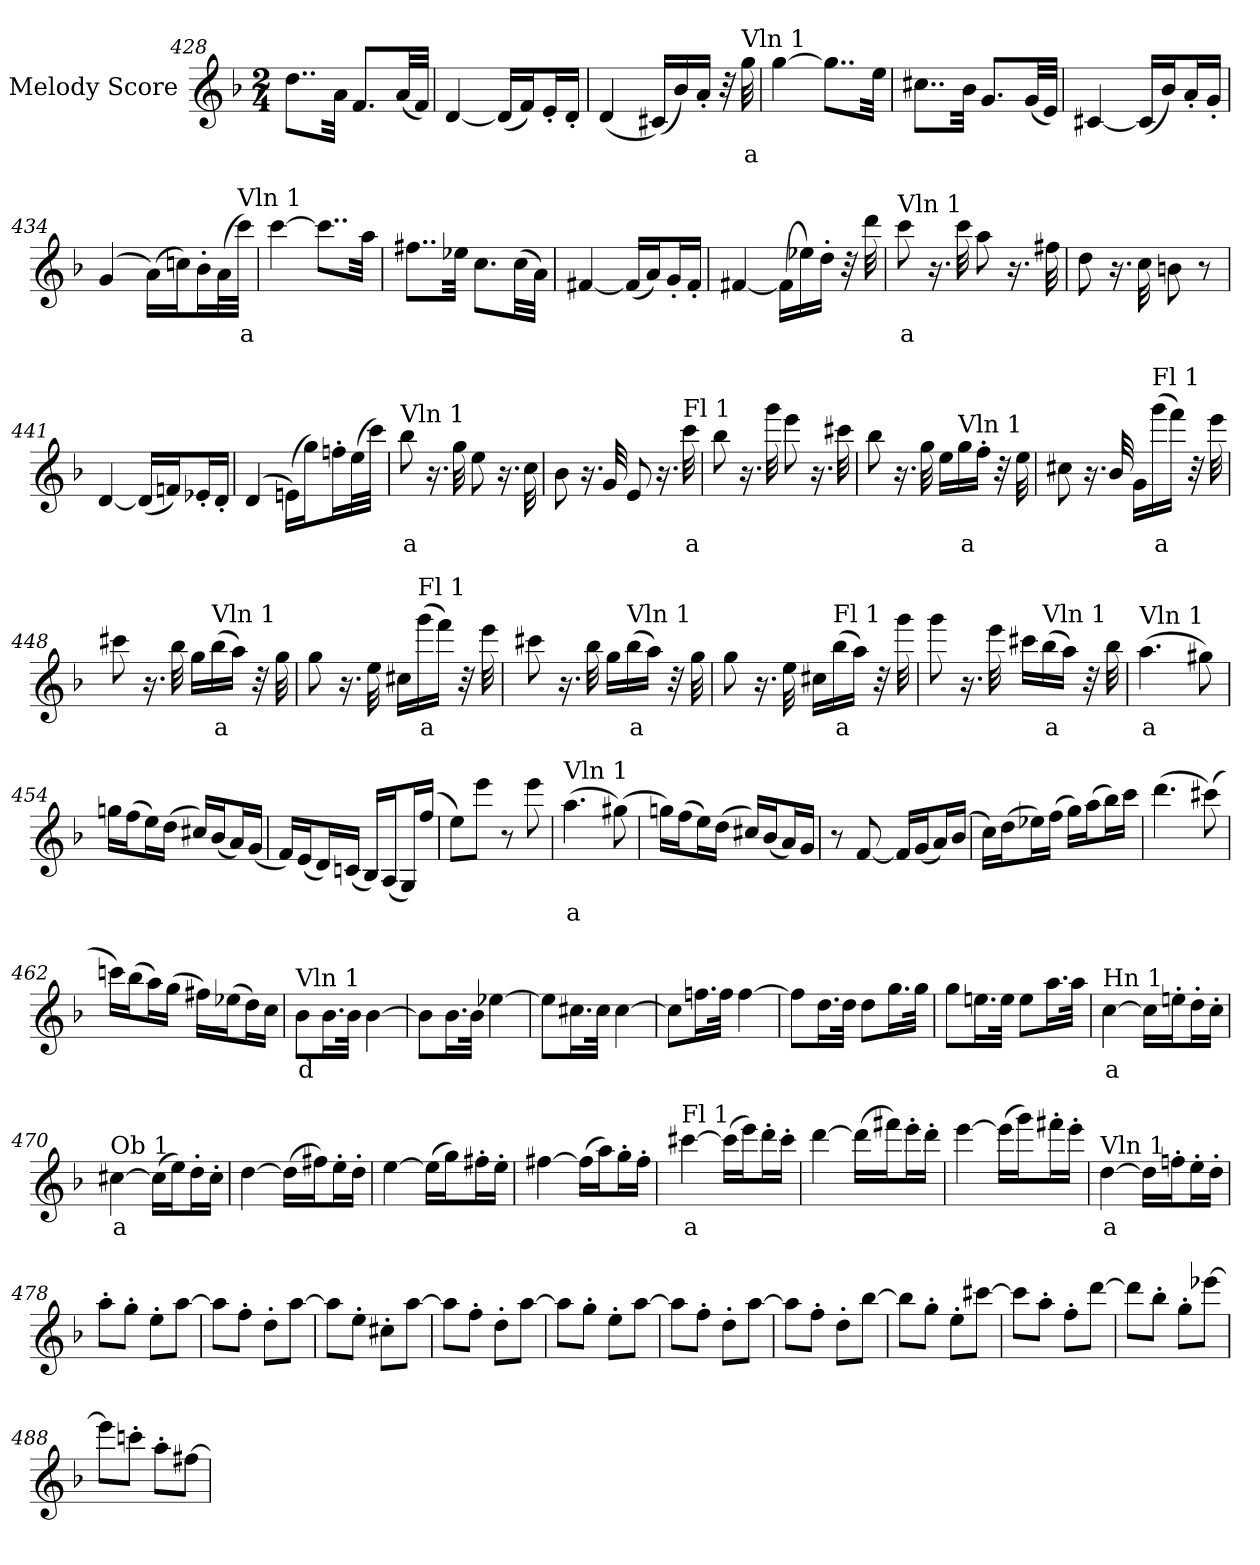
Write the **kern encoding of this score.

**kern	**text
*part1	*part1
*staff1	*staff1
*I"Melody Score	*
*clefG2	*
*k[b-]	*
*M2/4	*
=428	=428
8..dd\L	.
32a\Jkk	.
8.f/L	.
(32a/LL	.
32f/JJJ)	.
=429	=429
[4d/	.
(16d/LL]	.
16f/J)	.
16e'/L	.
16d'/JJ	.
=430	=430
(4d/	.
(16c#X/LL)	.
16b-/)	.
16a'/JJ	.
32r	.
!LO:TX:a:t=Vln 1	!
!	!LO:LY:b:color=#FF0000
32gg\	a
=431	=431
[4gg\	.
8..gg\L]	.
32ee\Jkk	.
=432	=432
8..cc#X\L	.
32b-\Jkk	.
8.g/L	.
(32g/LL	.
32e/JJJ)	.
=433	=433
[4c#X/	.
(16c#/LL]	.
16b-/J)	.
16a'/L	.
16g'/JJ	.
=434	=434
(4g/	.
(16a\LL)	.
16ccn\J)	.
16b-'\L	.
(32a\L	.
!LO:TX:a:t=Vln 1	!
!	!LO:LY:b:color=#FF0000
32ccc\JJJ)	a
=435	=435
[4ccc\	.
8..ccc\L]	.
32aa\Jkk	.
=436	=436
8..ff#X\L	.
32ee-X\Jkk	.
8.cc\L	.
(32cc\LL	.
32a\JJJ)	.
=437	=437
[4f#X/	.
(16f#/LL]	.
16a/J)	.
16g'/L	.
16f#'/JJ	.
=438	=438
[4f#X/	.
(16f#\LL]	.
16ee-X\)	.
16dd'\JJ	.
32r	.
32ddd\	.
=439	=439
!LO:TX:a:t=Vln 1	!
!	!LO:LY:b:color=#FF0000
8ccc\	a
16.r	.
32ccc\	.
8aa\	.
16.r	.
32ff#X\	.
=440	=440
8dd\	.
16.r	.
32cc\	.
8bn\	.
8r	.
=441	=441
[4d/	.
(16d/LL]	.
16fn/J)	.
16e-X'/L	.
16d'/JJ	.
=442	=442
(4d/	.
(16en\LL)	.
16gg\J)	.
16ffn'\L	.
(32ee\L	.
32ccc\JJJ)	.
=443	=443
!LO:TX:a:t=Vln 1	!
!	!LO:LY:b:color=#FF0000
8bb-\	a
16.r	.
32gg\	.
8ee\	.
16.r	.
32cc\	.
=444	=444
8b-\	.
16.r	.
32g/	.
8e/	.
16.r	.
!LO:TX:a:t=Fl 1	!
!	!LO:LY:b:color=#FF0000
32ccc\	a
=445	=445
8bb-\	.
16.r	.
32ggg\	.
8eee\	.
16.r	.
32ccc#X\	.
=446	=446
8bb-\	.
16.r	.
32gg\	.
16ee\LL	.
!LO:TX:a:t=Vln 1	!
!	!LO:LY:b:color=#FF0000
16gg\	a
16ff'\JJ	.
32r	.
32ee\	.
=447	=447
8cc#X\	.
16.r	.
32b-/	.
16g\LL	.
!LO:TX:a:t=Fl 1	!
!	!LO:LY:b:color=#FF0000
(16ggg\	a
16fff\JJ)	.
32r	.
32eee\	.
=448	=448
8ccc#X\	.
16.r	.
32bb-\	.
16gg\LL	.
!LO:TX:a:t=Vln 1	!
!	!LO:LY:b:color=#FF0000
(16bb-\	a
16aa\JJ)	.
32r	.
32gg\	.
=449	=449
8gg\	.
16.r	.
32ee\	.
16cc#X\LL	.
!LO:TX:a:t=Fl 1	!
!	!LO:LY:b:color=#FF0000
(16ggg\	a
16fff\JJ)	.
32r	.
32eee\	.
=450	=450
8ccc#X\	.
16.r	.
32bb-\	.
16gg\LL	.
!LO:TX:a:t=Vln 1	!
!	!LO:LY:b:color=#FF0000
(16bb-\	a
16aa\JJ)	.
32r	.
32gg\	.
=451	=451
8gg\	.
16.r	.
32ee\	.
16cc#X\LL	.
!LO:TX:a:t=Fl 1	!
!	!LO:LY:b:color=#FF0000
(16bb-\	a
16aa\JJ)	.
32r	.
32ggg\	.
=452	=452
8ggg\	.
16.r	.
32eee\	.
16ccc#X\LL	.
!LO:TX:a:t=Vln 1	!
!	!LO:LY:b:color=#FF0000
(16bb-\	a
16aa\JJ)	.
32r	.
32bb-\	.
=453	=453
!LO:TX:a:t=Vln 1	!
!	!LO:LY:b:color=#FF0000
(4.aa\	a
8gg#X\)	.
=454	=454
16ggn\LL	.
(16ff\J	.
16ee\L)	.
(16dd\JJ	.
16cc#X/LL)	.
(16b-/J	.
16a/L)	.
(16g/JJ	.
=455	=455
16f/LL)	.
(16e/J	.
16d/L)	.
(16cn/JJ	.
16B-/LL)	.
(16A/J	.
16G/L)	.
(16ff/JJ	.
=456	=456
8ee\L)	.
8eee\J	.
8r	.
8eee\	.
=457	=457
!LO:TX:a:t=Vln 1	!
!	!LO:LY:b:color=#FF0000
(4.aa\	a
(8gg#X\)	.
=458	=458
16ggn\LL)	.
(16ff\J	.
16ee\L)	.
(16dd\JJ	.
16cc#X/LL)	.
(16b-/J	.
16a/L)	.
16g/JJ	.
=459	=459
8r	.
[8f/	.
16f/LL]	.
(16g/J	.
16a/L)	.
(16b-/JJ	.
=460	=460
16cc\LL)	.
(16dd\J	.
16ee-X\L)	.
(16ff\JJ	.
16gg\LL)	.
(16aa\J	.
16bb-\L)	.
16ccc\JJ	.
=461	=461
(4.ddd\	.
(8ccc#X\)	.
=462	=462
16cccn\LL)	.
(16bb-\J	.
16aa\L)	.
(16gg\JJ	.
16ff#X\LL)	.
(16ee-X\J	.
16dd\L)	.
16cc\JJ	.
=463	=463
!LO:TX:a:t=Vln 1	!
!	!LO:LY:b:color=#FF0000
8b-\L	d
16.b-\L	.
32b-\JJk	.
[4b-\	.
=464	=464
8b-\L]	.
16.b-\L	.
32b-\JJk	.
[4ee-X\	.
=465	=465
8ee-\L]	.
16.cc#X\L	.
32cc#\JJk	.
[4cc#\	.
=466	=466
8cc#\L]	.
16.ffn\L	.
32ff\JJk	.
[4ff\	.
=467	=467
8ff\L]	.
16.dd\L	.
32dd\JJk	.
8dd\L	.
16.gg\L	.
32gg\JJk	.
=468	=468
8gg\L	.
16.een\L	.
32ee\JJk	.
8ee\L	.
16.aa\L	.
32aa\JJk	.
=469	=469
!LO:TX:a:t=Hn 1	!
!	!LO:LY:b:color=#FF0000
[4cc\	a
16cc\LL]	.
16een'\J	.
16dd'\L	.
16cc'\JJ	.
=470	=470
!LO:TX:a:t=Ob 1	!
!	!LO:LY:b:color=#FF0000
[4cc#X\	a
(16cc#\LL]	.
16ee\J)	.
16dd'\L	.
16cc#'\JJ	.
=471	=471
[4dd\	.
(16dd\LL]	.
16ff#X\J)	.
16ee'\L	.
16dd'\JJ	.
=472	=472
[4ee\	.
(16ee\LL]	.
16gg\J)	.
16ff#X'\L	.
16ee'\JJ	.
=473	=473
[4ff#X\	.
(16ff#\LL]	.
16aa\J)	.
16gg'\L	.
16ff#'\JJ	.
=474	=474
!LO:TX:a:t=Fl 1	!
!	!LO:LY:b:color=#FF0000
[4ccc#X\	a
(16ccc#\LL]	.
16eee\J)	.
16ddd'\L	.
16ccc#'\JJ	.
=475	=475
[4ddd\	.
(16ddd\LL]	.
16fff#X\J)	.
16eee'\L	.
16ddd'\JJ	.
=476	=476
[4eee\	.
(16eee\LL]	.
16ggg\J)	.
16fff#X'\L	.
16eee'\JJ	.
=477	=477
!LO:TX:a:t=Vln 1	!
!	!LO:LY:b:color=#FF0000
[4dd\	a
16dd\LL]	.
16ffn'\J	.
16ee'\L	.
16dd'\JJ	.
=478	=478
8aa'\L	.
8gg'\J	.
8ee'\L	.
[8aa\J	.
=479	=479
8aa\L]	.
8ff'\J	.
8dd'\L	.
[8aa\J	.
=480	=480
8aa\L]	.
8ee'\J	.
8cc#X'\L	.
[8aa\J	.
=481	=481
8aa\L]	.
8ff'\J	.
8dd'\L	.
[8aa\J	.
=482	=482
8aa\L]	.
8gg'\J	.
8ee'\L	.
[8aa\J	.
=483	=483
8aa\L]	.
8ff'\J	.
8dd'\L	.
[8aa\J	.
=484	=484
8aa\L]	.
8ff'\J	.
8dd'\L	.
[8bb-\J	.
=485	=485
8bb-\L]	.
8gg'\J	.
8ee'\L	.
[8ccc#X\J	.
=486	=486
8ccc#\L]	.
8aa'\J	.
8ff'\L	.
[8ddd\J	.
=487	=487
8ddd\L]	.
8bb-'\J	.
8gg'\L	.
[8eee-X\J	.
=488	=488
8eee-\L]	.
8cccn'\J	.
8aa'\L	.
[8ff#X\J	.
=	=
*-	*-
